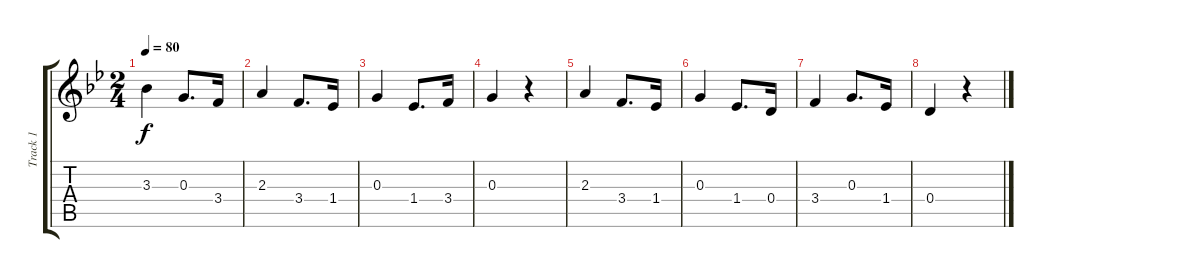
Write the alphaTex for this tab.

\track ("Track 1" "Track 1") {instrument acousticguitarsteel}
\staff {score tabs}
\tuning (E4 B3 G3 D3 A2 E2) {hide}
\ts (2 4)
\tempo 80
\clef g2
\ks bb
3.3.4{dy f} 0.3.8{d} 3.4.16 |
2.3.4 3.4.8{d} 1.4.16 |
0.3.4 1.4.8{d} 3.4.16 |
0.3.4 r.4 |
2.3.4 3.4.8{d} 1.4.16 |
0.3.4 1.4.8{d} 0.4.16 |
3.4.4 0.3.8{d} 1.4.16 |
0.4.4 r.4
